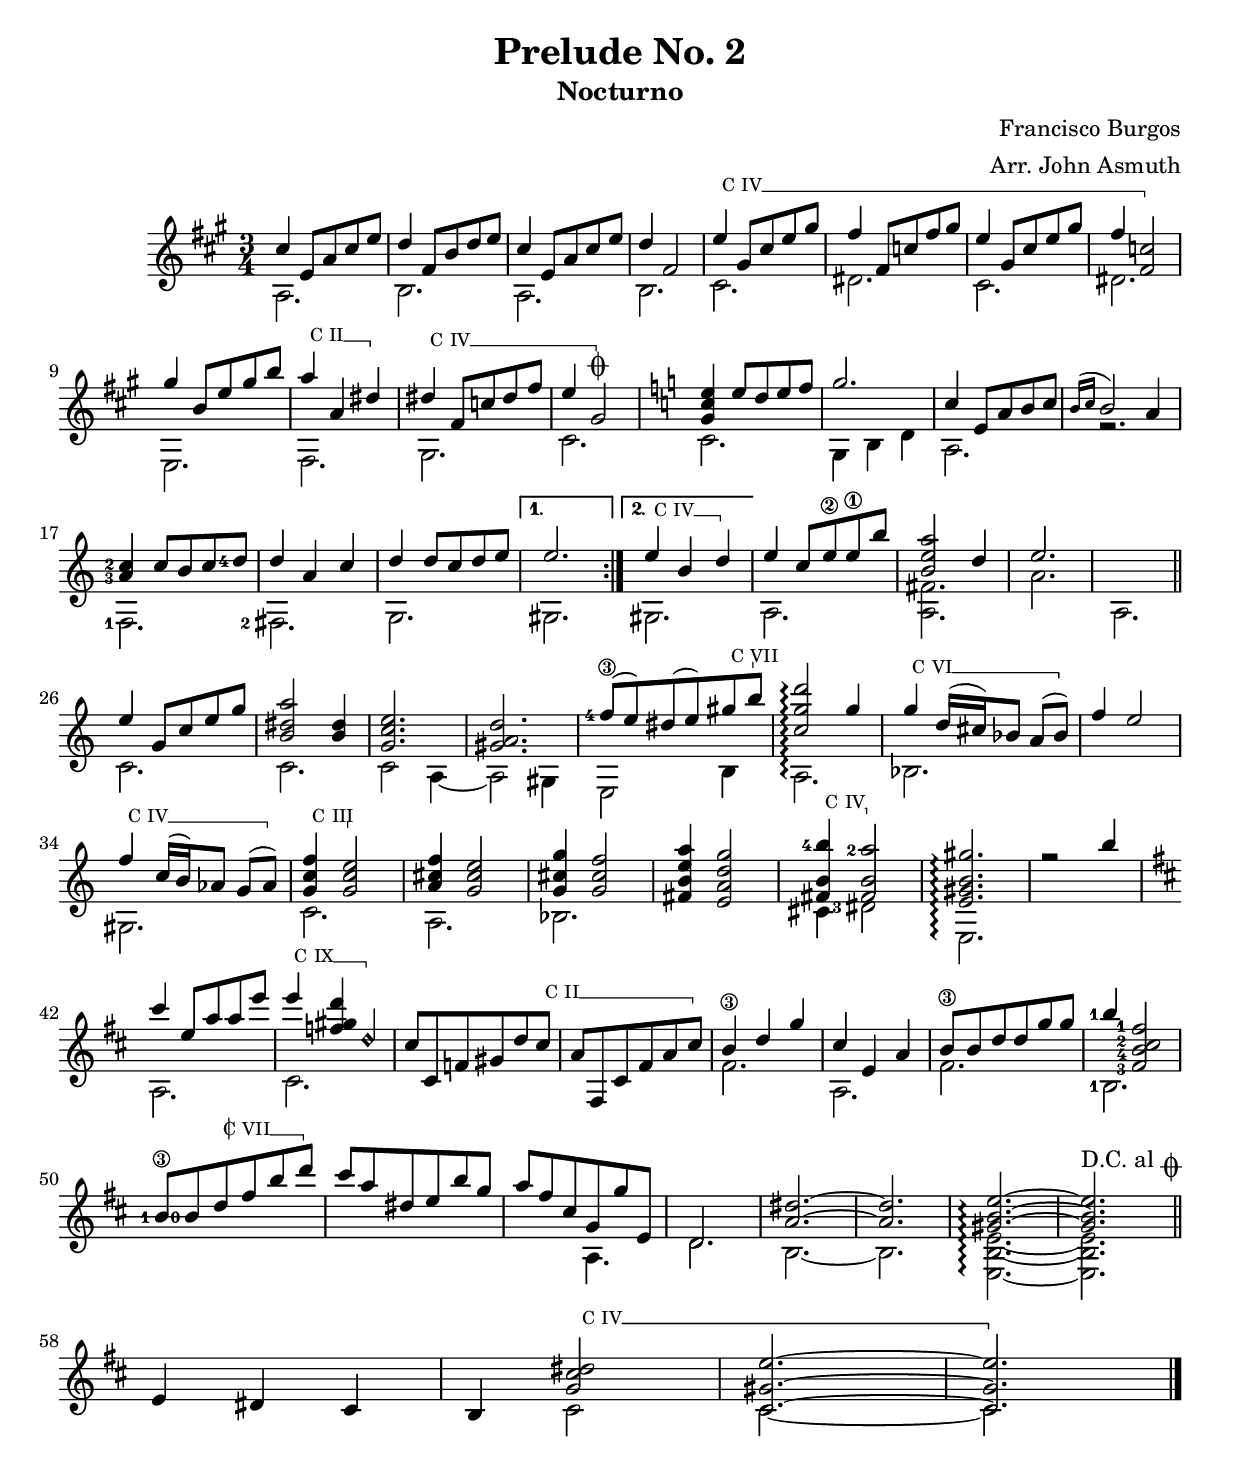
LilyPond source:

\version "2.20.0"
\header {
  title = "Prelude No. 2"
  subtitle = "Nocturno"
  composer = "Francisco Burgos"
  arranger = "Arr. John Asmuth"
}

\include "bbarred.ly"
#(define RH rightHandFinger)

\new Staff \with {
  \consists "Span_arpeggio_engraver"
}
<<
  {
    \set Staff.connectArpeggios = ##t
    \time 3/4
    \key a \major
    <<
      \new Voice { \voiceOne
        \set fingeringOrientations = #'(left)
                   
        % A
        \repeat volta 2 {
        cis''4 e'8 a' cis'' e'' | d''4 fis'8 b' d'' e'' | cis''4 e'8 a' cis'' e'' | d''4 fis'2 |
        \fbarre #"IV" { e''4 gis'8 cis'' e'' gis'' | fis''4 fis'8 c'' fis'' gis'' |e''4 gis'8 cis'' e'' gis'' | fis''4 <fis' c''>2 } |
        \break
        
        gis''4 b'8 e'' gis'' b'' | \fbarre #"II" { a''4 a' dis'' } | \fbarre #"IV" { dis''4 fis'8 c'' dis'' fis'' | e''4 gis'2-\coda } |
        
        \key c \major     
        <g' c'' e''>4 e''8 d'' e'' f'' | g''2. | c''4 e'8 a' b' c'' \grace{ b'16( c'' } b'2) a'4 |        
        \break
        
        <a'-3 c''-2>4 c''8 b' c'' <d''-4> | d''4 a' c'' | d''4 d''8 c'' d'' e'' | } \alternative {
          { e''2. |}
          { \fbarre #"IV" { e''4 b' d'' } |}
        } 
        
        e''4 c''8 e''\2 e''\1 b'' | <b' e'' a''>2 d''4 | e''2. | s2. |
        
        \bar "||"
        
        \break
        
        \key c \major
        
        % B
        e''4 g'8 c'' e'' g'' | <b' dis'' a''>2 <b' dis''>4 | <g' c'' e''>2. | <gis' a' d''>2. |
        <f''-4\3>8( e'') dis''( e'') \fbarre #"VII" { gis'' b'' } | <c'' g'' d'''>2\arpeggio g''4 | \fbarre #"VI" { g''4 d''16( cis'') bes'8 a'( bes') } | f''4 e''2 |
        
        \break
        
        \fbarre #"IV" { f''4 c''16( b') aes'8 g'( aes') } | \fbarre #"III" { <g' c'' f''>4 <g' c'' e''>2 } | <a' cis'' f''>4 <g' cis'' e''>2 | <g' cis'' g''>4 <g' cis'' f''>2 |
        <fis' b' e'' a''>4 <e' a' d'' g''>2 | \fbarre #"IV" { <fis' b' b''-4>4 <fis' b' a''-2>2 } | <e' gis' b' gis''>2.\arpeggio | r2 b''4 |
        
        \key  d \major
        
        \break
        
        cis'''4 e''8 a'' a'' e''' | \fbarre #"IX" { e'''4 <f'' gis'' d'''> d''\harmonic }  | cis''8 cis' f' gis' d''  \fbarre #"II" { cis''| a'8 fis cis' fis' a' cis'' }
        <b'\3>4 d'' g'' | cis''4 e' a' | <b'\3>8 b' d'' d'' g'' g'' | <b''-1>4 <fis'-3 b'-4 cis''-2 fis''-1>2 |
        
        \break
        
        <b'-1\3>8 <b'-0> \bbarre #"VII" { d'' fis'' b'' d''' } | cis'''8 a'' dis'' e'' b'' g'' | a''8 fis'' cis'' g' g'' e' | d'2. |
        <a' dis''>2.~ | <a' dis''>2. | <gis' b' e''>2.\arpeggio~ | <gis' b' e''>2.-\markup  { D.C. al \musicglyph #"scripts.coda" }|
        
        \bar "||"
        
        \break
        
        e'4 dis' cis' | b4 \fbarre #"IV" { <g' cis'' dis''>2 | <gis' cis' e''>2.~ | <gis' cis' e''>2. } |
        
        \bar "|."
      }
      \new Voice { \voiceTwo
        \set fingeringOrientations = #'(left)
        
        % A
        a2. | b2. | a2. | b2. |
        cis'2. | dis'2. | cis'2. | dis'2. |
      
        e2. | fis2. | gis2. | cis'2. |
        c'2. | g4 b d' | a2. | r2. |
        
        <f-1>2. | <fis-2>2. | g2. | gis2. | gis2. |
        
        a2. | <a fis'>2. | a'2. | a2. 
        
        % B
        c'2. | c'2. | c'2 a4~ | a2 gis4 |
        e2 b4 | a2.\arpeggio | bes2. | s2. |
        
        gis2. | c'2. | a2. | bes2.
        s2. | cis'4 <dis'-3>2 | e2.\arpeggio | s2. |
        
        a2. | cis'2. | s2. | s2. |
        fis'2. | a2. | fis'2. | <b-1>2. |
        
        s2. | s2. | s4. a | d'2. |
        b2.~ | b2. | <e b e'>2.\arpeggio~ | <e b e'>2. |
        
        s2. | s4 cis'2 | <cis'>2.~ | <cis'>2.
        
      }
      \new Voice { \voiceThree
        \set fingeringOrientations = #'(left)
      
      }
      \new Voice { \voiceFour
        \set fingeringOrientations = #'(left)
      
      }
    >>
  }
>>